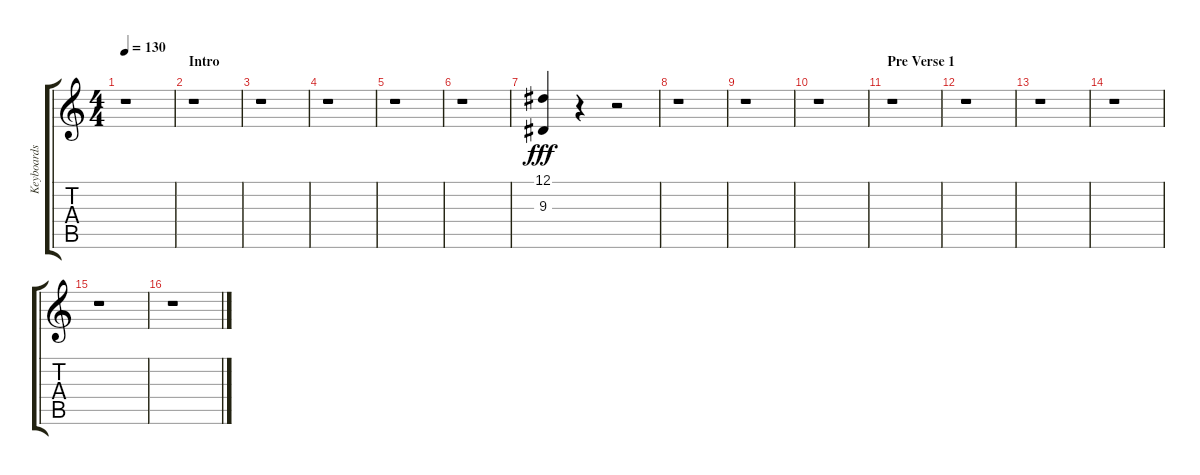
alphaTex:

\track ("Keyboards" "Keyboards") {instrument synthstrings2}
\staff {score tabs}
\tuning (Eb4 Bb3 Gb3 Db3 Ab2 Eb2) {hide}
\ts (4 4)
\tempo 130
\clef g2
\ks c
r.1{dy fff instrument synthstrings2} |
\section ("" "Intro")
r.1 |
r.1 |
r.1 |
r.1 |
r.1 |
(12.1 9.3).4 r.4 r.2 |
r.1 |
r.1 |
r.1 |
\section ("" "Pre Verse 1")
r.1 |
r.1 |
r.1 |
r.1 |
r.1 |
r.1
